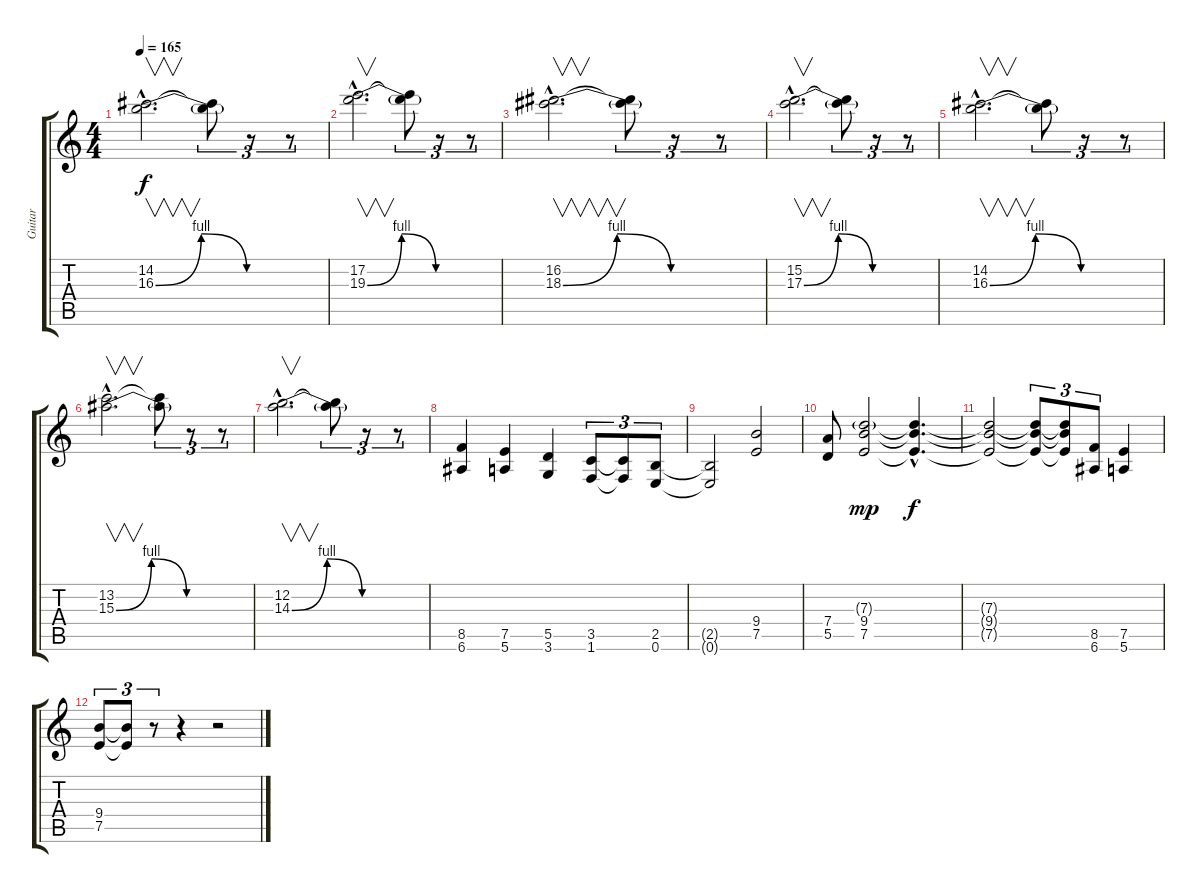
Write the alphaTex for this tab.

\track ("Guitar" "Guitar") {instrument distortionguitar}
\staff {score tabs}
\tuning (E4 B3 G3 D3 A2 E2) {hide}
\ts (4 4)
\tempo 165
\clef g2
\ks c
(14.2{hac} 16.3{be (bendrelease 0 0 5 4 58 4 60 0) hac}).2{v d dy f} (14.2{t} 16.3{t}).8{tu (3 2)} r.8{tu (3 2)} r.8{tu (3 2)} |
(17.2{hac} 19.3{be (bendrelease 0 0 5 4 58 4 60 0) hac}).2{v d} (17.2{t} 19.3{t}).8{tu (3 2)} r.8{tu (3 2)} r.8{tu (3 2)} |
(16.2{hac} 18.3{be (bendrelease 0 0 5 4 58 4 60 0) hac}).2{v d} (16.2{t} 18.3{t}).8{tu (3 2)} r.8{tu (3 2)} r.8{tu (3 2)} |
(15.2{hac} 17.3{be (bendrelease 0 0 5 4 58 4 60 0) hac}).2{v d} (15.2{t} 17.3{t}).8{tu (3 2)} r.8{tu (3 2)} r.8{tu (3 2)} |
(14.2{hac} 16.3{be (bendrelease 0 0 5 4 58 4 60 0) hac}).2{v d} (14.2{t} 16.3{t}).8{tu (3 2)} r.8{tu (3 2)} r.8{tu (3 2)} |
(13.2{hac} 15.3{be (bendrelease 0 0 5 4 58 4 60 0) hac}).2{v d} (13.2{t} 15.3{t}).8{tu (3 2)} r.8{tu (3 2)} r.8{tu (3 2)} |
(12.2{hac} 14.3{be (bendrelease 0 0 5 4 58 4 60 0) hac}).2{v d} (12.2{t} 14.3{t}).8{tu (3 2)} r.8{tu (3 2)} r.8{tu (3 2)} |
(8.5 6.6).4 (7.5 5.6).4 (5.5 3.6).4 (3.5 1.6).8{tu (3 2)} (3.5{t} 1.6{t}).8{tu (3 2)} (2.5 0.6).8{tu (3 2)} |
(2.5{t} 0.6{t}).2 (9.4 7.5).2 |
(7.4 5.5).8 (7.3{g} 9.4 7.5).2{dy mp} (7.3{hac t} 9.4{hac t} 7.5{hac t}).4{d dy f} |
(7.3{t} 9.4{t} 7.5{t}).2 (7.3{t} 9.4{t} 7.5{t}).8{tu (3 2)} (7.3{t} 9.4{t} 7.5{t}).8{tu (3 2)} (8.5 6.6).8{tu (3 2)} (7.5 5.6).4 |
(9.4 7.5).8{tu (3 2)} (9.4{t} 7.5{t}).8{tu (3 2)} r.8{tu (3 2)} r.4 r.2
